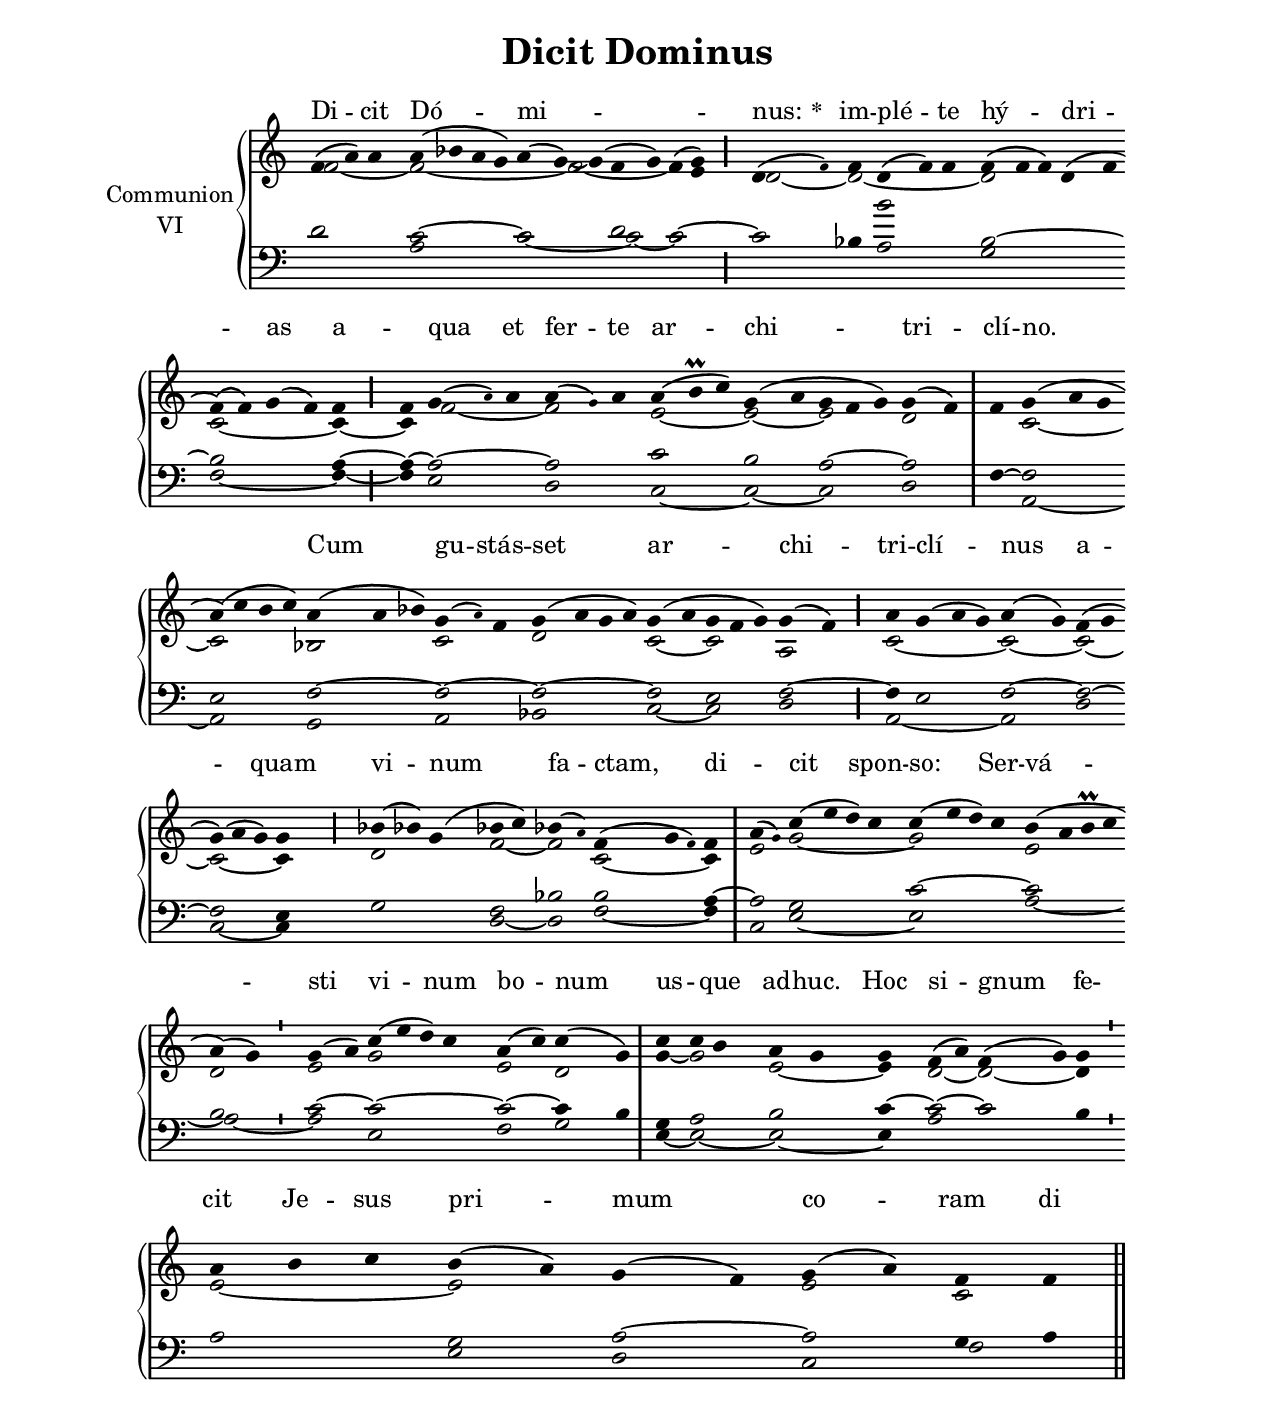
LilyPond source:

\version "2.18"
\include "gregorian.ly"
\include "noh2.ily"


%Page reference: page i.124
%(volume.page)

global = {
 \key f \lydian
 \cadenzaOn 
}

\header {
  title = \markup \center-column {"Dicit Dominus" \vspace #1 }
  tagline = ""
  composer = ""
}

\paper {
 #(include-special-characters)
  oddHeaderMarkup = \markup \fill-line {
    \line {}
    \center-column {
      \on-the-fly #first-page     " "
      \on-the-fly #not-first-page "Dicit Dominus"
    }
    \line { \on-the-fly #print-page-number-check-first \fromproperty #'page:page-number-string }
  }
  evenHeaderMarkup = \markup \fill-line {
    \line { \on-the-fly #print-page-number-check-first \fromproperty #'page:page-number-string }
    \center-column { "Dicit Dominus" }
    \line {}
  }
}

chantText = \lyricmode {
Di -- cit Dó -- mi -- _ nus: 
\set stanza = " * " 
im -- plé -- te hý -- dri -- as a -- _ qua 
et fer -- te ar -- chi -- tri -- clí -- no. 
Cum gu -- stás -- set ar -- chi -- tri -- clí -- nus 
a -- quam vi -- num fa -- ctam, 
di -- _ cit spon -- so: 
Ser -- vá -- sti vi -- num bo -- num us -- _ que ad -- huc. 
Hoc si -- gnum fe -- cit Je -- sus pri -- mum co -- ram di -- scí -- pu -- lis su -- is. }

chantMusic = {
\tieDown   f'4 ( a'4) a'4  a'4 ( bes'4 a'4 g'4) a'4 ( g'4) ~ g'4 ( f'4 g'4) f'4 ( g'4) \divisioMaior
 d'4 ( \once \tweak #'font-size #-4 f' ) f'4 d'4 ( f'4) f'4 f'4 ( f'4 f'4) d'4 ( f'4 \forceBreak
) f'4 ( f'4) g'4 ( f'4) f'4 \divisioMaior
 f'4 g'4 ( \once \tweak #'font-size #-4 a' ) a'4 a'4 ( \once \tweak #'font-size #-4 g' ) a'4 a'4 ( b'\prall c''4) g'4 ( a'4 g'4 f'4 g'4) g'4 ( f'4) \divisioMaxima
 f'4 g'4 ( a'4 g'4 \forceBreak
) a'4 ( c''4 b'4 c''4)  a'4 ( a'4 bes'4) g'4 ( \once \tweak #'font-size #-4 a' ) f'4 g'4 ( a'4 g'4 a'4) g'4 ( a'4 g'4 f'4 g'4) g'4 ( f'4) \divisioMaior
 a'4 g'4 ( a'4 g'4) a'4 ( g'4) f'4 ( g'4 \forceBreak
) g'4 ( a'4 g'4) g'4 \divisioMaior
  bes'4 ( bes'4) g'4 ( bes'4 c''4) bes'4 ( \once \tweak #'font-size #-4 a' ) f'4 ( g'4 \once \tweak #'font-size #-4 f' ) f'4 \divisioMaxima
 a'4 ( \once \tweak #'font-size #-4 g' ) c''4 ( e''4 d''4) c''4 c''4 ( e''4 d''4) c''4 b'4 ( a'4 b'\prall c''4 \forceBreak
) a'4 ( g'4) \divisioMinima
 g'4 ( a'4) c''4 ( e''4 d''4) c''4 a'4 ( c''4) c''4 ( g'4) \divisioMaxima
 c''4 c''4 b'4 a'4 g'4 g'4 f'4 ( a'4) f'4 ( g'4) g'4 \divisioMinima \forceBreak

 a'4 b'4 c''4 b'4 ( a'4) g'4 ( f'4) g'4 ( a'4) f'4 f'4 \finalis

}

altoMusic = {
f'2*3/2 ~ f'2*5/2 ~ f'2*4/2 ~ f'4 e'4 \divisioMaior
d'2 ~ d'2*4/2 ~ d'2*5/2 c'2*4/2 ~ c'4 ~ \divisioMaior
c'4 f'2*3/2 ~ f'2*3/2 e'2*3/2 ~ e'2 ~ e'2*3/2 d'2 \divisioMaxima
r4 c'2*3/2 ~ c'2*4/2 bes2*3/2 c'2*3/2 d'2*4/2 c'2 ~ c'2*3/2 a2 \divisioMaior
c'2*4/2 ~ c'2 ~ c'2 ~ c'2*3/2 ~ c'4 d'2*3/2 f'2 ~ f'2 c'2*3/2 ~ c'4 \divisioMaxima
e'2 g'2*4/2 ~ g'2*4/2 e'2*4/2 d'2 \divisioMinima
e'2 g'2*4/2 e'2 d'2 \divisioMaxima
g'4 ~ g'2 e'2 ~ e'4 d'2 ~ d'2 ~ d'4 \divisioMinima
e'2*3/2 ~ e'2 r2 e'2 c'2 \finalis
}

tenorMusic = {
d'2*3/2 c'2*4/2 ~ c'2*3/2 d'2 c'2 ~ \divisioMaior
c'2 bes4 b'2*3/2 b2*5/2 ~ b2*4/2 a4 ~ \divisioMaior
a4 ~ a2*3/2 ~ a2*3/2 c'2*3/2 b2 a2*3/2 ~ a2 \divisioMaxima
f4 ~ f2*3/2 e2*4/2 f2*3/2 ~ f2*3/2 ~ f2*4/2 ~ f2 e2*3/2 f2 ~ \divisioMaior
f4 e2*3/2 f2 ~ f2 ~ f2*3/2 e4 g2*3/2 f2 bes2 b2*3/2 a4 ~ \divisioMaxima
a2 g2*4/2 c'2*4/2 ~ c'2*4/2 b2 \divisioMinima
c'2 ~ c'2*4/2 ~ c'2 ~ c'4 b4 \divisioMaxima
g4 a2 b2 c'4 ~ c'2 ~ c'2 b4 \divisioMinima
a2*3/2 g2 a2 ~ a2 g4 a4 \finalis
}

bassMusic = {
r2*3/2 a2*4/2 c'2*3/2 ~ c'2 ~ c'2 \divisioMaior
r2*3/2 a2*3/2 g2*5/2 f2*4/2 ~ f4 ~ \divisioMaior
f4 e2*3/2 d2*3/2 c2*3/2 ~ c2 ~ c2*3/2 d2 \divisioMaxima
r4 a,2*3/2 ~ a,2*4/2 g,2*3/2 a,2*3/2 bes,2*4/2 c2 ~ c2*3/2 d2 \divisioMaior
a,2*4/2 ~ a,2 d2 c2*3/2 ~ c4 r2*3/2 d2 ~ d2 f2*3/2 ~ f4 \divisioMaxima
c2 e2*4/2 ~ e2*4/2 a2*4/2 ~ a2 ~ \divisioMinima
a2 e2*4/2 f2 g2 \divisioMaxima
e4 ~ e2 ~ e2 ~ e4 a2 c'2 r4 \divisioMinima
r2*3/2 e2 d2 c2 f2 \finalis
}

voiceLines = {
\voiceLineStyle


}

\score{
  <<
    \new GrandStaff <<
      \set GrandStaff.autoBeaming = ##f
      \set GrandStaff.instrumentName = \markup \center-column {
        "Communion"
        "VI"
      }
      \new Staff = up <<
        \new Voice = "chant" {
          \voiceOne \global \chantMusic
        }
        \new Voice {
          \voiceTwo \global \altoMusic
        }
      >>

      \new Staff = down <<
        \clef bass
        \new Voice {
          \voiceOne \global \tenorMusic
        }
        \new Voice {
          \voiceTwo \global \bassMusic
        }
	\new Voice {
        \voiceThree \global \voiceLines
        }
      >>
    >>
    \new Lyrics \lyricsto chant {
      \chantText
    }
  >>
  \layout{
  }
  \midi{
    \tempo 4 = 125
  }
}
